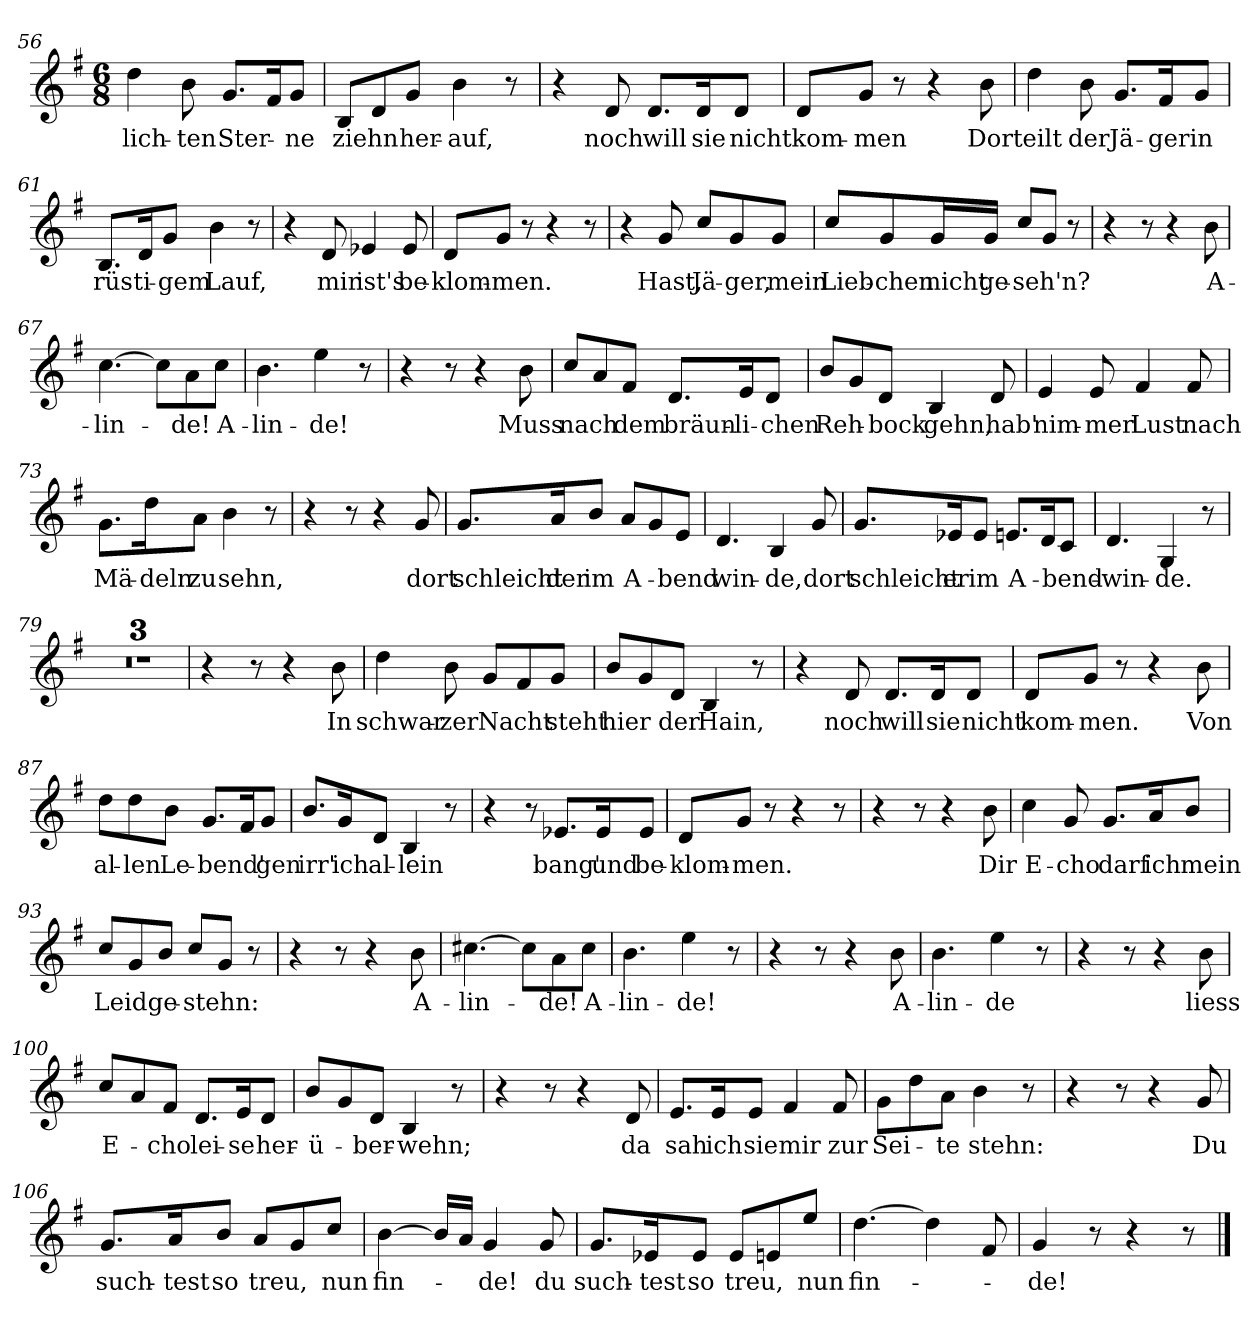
**kern	**text
*part1	*part1
*staff1	*staff1
*clefG2	*
*k[f#]	*
*M6/8	*
=56	=56
!	!LO:LY:b
4dd\	lich-
!	!LO:LY:b
8b\	-ten
!	!LO:LY:b
8.g/L	Ster-
16f#/K	.
!	!LO:LY:b
8g/J	-ne
!!LO:LB:g=z
=57	=57
!	!LO:LY:b
8B/L	ziehn
8d/	.
!	!LO:LY:b
8g/J	her-
!	!LO:LY:b
4b\	-auf,
8r	.
=58	=58
4r	.
!	!LO:LY:b
8d/	noch
!	!LO:LY:b
8.d/L	will
!	!LO:LY:b
16d/K	sie
!	!LO:LY:b
8d/J	nicht
=59	=59
!	!LO:LY:b
8d/L	kom-
!	!LO:LY:b
8g/J	-men
8r	.
4r	.
!	!LO:LY:b
8b\	Dort
=60	=60
!	!LO:LY:b
4dd\	eilt
!	!LO:LY:b
8b\	der
!	!LO:LY:b
8.g/L	Jä-
!	!LO:LY:b
16f#/K	-ger
!	!LO:LY:b
8g/J	in
=61	=61
!	!LO:LY:b
8.B/L	rüs-
!	!LO:LY:b
16d/K	-ti-
!	!LO:LY:b
8g/J	-gem
!	!LO:LY:b
4b\	Lauf,
8r	.
=62	=62
4r	.
!	!LO:LY:b
8d/	mir
!	!LO:LY:b
4e-X/	ist's
!	!LO:LY:b
8e-/	be-
!!LO:LB:g=z
=63	=63
!	!LO:LY:b
8d/L	-klom-
!	!LO:LY:b
8g/J	-men.
8r	.
4r	.
8r	.
=64	=64
4r	.
!	!LO:LY:b
8g/	Hast,
!	!LO:LY:b
8cc/L	Jä-
!	!LO:LY:b
8g/	-ger,
!	!LO:LY:b
8g/J	mein
=65	=65
!	!LO:LY:b
8cc/L	Lieb-
!	!LO:LY:b
8g/	-chen
!	!LO:LY:b
16g/L	nicht
!	!LO:LY:b
16g/JJ	ge-
!	!LO:LY:b
8cc/L	-seh'n?
8g/J	.
8r	.
=66	=66
4r	.
8r	.
4r	.
!	!LO:LY:b
8b\	A-
=67	=67
!	!LO:LY:b
[4.cc\	-lin-
8cc\L]	.
!	!LO:LY:b
8a\	-de!
!	!LO:LY:b
8cc\J	A-
=68	=68
!	!LO:LY:b
4.b\	-lin-
!	!LO:LY:b
4ee\	-de!
8r	.
=69	=69
4r	.
8r	.
4r	.
!	!LO:LY:b
8b\	Muss
!!LO:PB:g=z
=70	=70
!	!LO:LY:b
8cc/L	nach
8a/	.
!	!LO:LY:b
8f#/J	dem
!	!LO:LY:b
8.d/L	bräun-
!	!LO:LY:b
16e/K	-li-
!	!LO:LY:b
8d/J	-chen
=71	=71
!	!LO:LY:b
8b/L	Reh-
8g/	.
!	!LO:LY:b
8d/J	-bock
!	!LO:LY:b
4B/	gehn,
!	!LO:LY:b
8d/	hab'
=72	=72
!	!LO:LY:b
4e/	nim-
!	!LO:LY:b
8e/	-mer
!	!LO:LY:b
4f#/	Lust
!	!LO:LY:b
8f#/	nach
=73	=73
!	!LO:LY:b
8.g\L	Mä-
!	!LO:LY:b
16dd\K	-deln
!	!LO:LY:b
8a\J	zu
!	!LO:LY:b
4b\	sehn,
8r	.
=74	=74
4r	.
8r	.
4r	.
!	!LO:LY:b
8g/	dort
!!LO:LB:g=z
=75	=75
!	!LO:LY:b
8.g/L	schleicht
!	!LO:LY:b
16a/K	der
!	!LO:LY:b
8b/J	im
!	!LO:LY:b
8a/L	A-
8g/	.
!	!LO:LY:b
8e/J	-bend
=76	=76
!	!LO:LY:b
4.d/	win-
!	!LO:LY:b
4B/	-de,
!	!LO:LY:b
8g/	dort
=77	=77
!	!LO:LY:b
8.g/L	schleicht
!	!LO:LY:b
16e-X/K	er
!	!LO:LY:b
8e-/J	im
!	!LO:LY:b
8.en/L	A-
16d/K	.
!	!LO:LY:b
8c/J	-bend-
=78	=78
!	!LO:LY:b
4.d/	-win-
!	!LO:LY:b
4G/	-de.
8r	.
=79	=79
2.r	.
=80	=80
2.r	.
=81	=81
2.r	.
=82	=82
4r	.
8r	.
4r	.
!	!LO:LY:b
8b\	In
!!LO:LB:g=z
=83	=83
!	!LO:LY:b
4dd\	schwar-
!	!LO:LY:b
8b\	-zer
!	!LO:LY:b
8g/L	Nacht
8f#/	.
!	!LO:LY:b
8g/J	steht
=84	=84
!	!LO:LY:b
8b/L	hier
8g/	.
!	!LO:LY:b
8d/J	der
!	!LO:LY:b
4B/	Hain,
8r	.
=85	=85
4r	.
!	!LO:LY:b
8d/	noch
!	!LO:LY:b
8.d/L	will
!	!LO:LY:b
16d/K	sie
!	!LO:LY:b
8d/J	nicht
=86	=86
!	!LO:LY:b
8d/L	kom-
!	!LO:LY:b
8g/J	-men.
8r	.
4r	.
!	!LO:LY:b
8b\	Von
=87	=87
!	!LO:LY:b
8dd\L	al-
!	!LO:LY:b
8dd\	-len
!	!LO:LY:b
8b\J	Le-
!	!LO:LY:b
8.g/L	-bend'
16f#/K	.
!	!LO:LY:b
8g/J	-gen
=88	=88
!	!LO:LY:b
8.b/L	irr'
!	!LO:LY:b
16g/K	ich
!	!LO:LY:b
8d/J	al-
!	!LO:LY:b
4B/	-lein
8r	.
!!LO:LB:g=z
=89	=89
4r	.
8r	.
!	!LO:LY:b
8.e-X/L	bang'
!	!LO:LY:b
16e-/K	und
!	!LO:LY:b
8e-/J	be-
=90	=90
!	!LO:LY:b
8d/L	-klom-
!	!LO:LY:b
8g/J	-men.
8r	.
4r	.
8r	.
=91	=91
4r	.
8r	.
4r	.
!	!LO:LY:b
8b\	Dir
=92	=92
!	!LO:LY:b
4cc\	E-
!	!LO:LY:b
8g/	-cho
!	!LO:LY:b
8.g/L	darf
!	!LO:LY:b
16a/K	ich
!	!LO:LY:b
8b/J	mein
=93	=93
!	!LO:LY:b
8cc/L	Leid
8g/	.
!	!LO:LY:b
8b/J	ge-
!	!LO:LY:b
8cc/L	-stehn:
8g/J	.
8r	.
=94	=94
4r	.
8r	.
4r	.
!	!LO:LY:b
8b\	A-
=95	=95
!	!LO:LY:b
[4.cc#X\	-lin-
8cc#\L]	.
!	!LO:LY:b
8a\	-de!
!	!LO:LY:b
8cc#\J	A-
=96	=96
!	!LO:LY:b
4.b\	-lin-
!	!LO:LY:b
4ee\	-de!
8r	.
!!LO:LB:g=z
=97	=97
4r	.
8r	.
4r	.
!	!LO:LY:b
8b\	A-
=98	=98
!	!LO:LY:b
4.b\	-lin-
!	!LO:LY:b
4ee\	-de
8r	.
=99	=99
4r	.
8r	.
4r	.
!	!LO:LY:b
8b\	liess
=100	=100
!	!LO:LY:b
8cc/L	E-
8a/	.
!	!LO:LY:b
8f#/J	-cho
!	!LO:LY:b
8.d/L	lei-
!	!LO:LY:b
16e/K	-se
!	!LO:LY:b
8d/J	her-
=101	=101
!	!LO:LY:b
8b/L	-ü-
8g/	.
!	!LO:LY:b
8d/J	-ber-
!	!LO:LY:b
4B/	-wehn;
8r	.
=102	=102
4r	.
8r	.
4r	.
!	!LO:LY:b
8d/	da
=103	=103
!	!LO:LY:b
8.e/L	sah
!	!LO:LY:b
16e/K	ich
!	!LO:LY:b
8e/J	sie
!	!LO:LY:b
4f#/	mir
!	!LO:LY:b
8f#/	zur
=104	=104
!	!LO:LY:b
8g\L	Sei-
8dd\	.
!	!LO:LY:b
8a\J	-te
!	!LO:LY:b
4b\	stehn:
8r	.
!!LO:LB:g=z
=105	=105
4r	.
8r	.
4r	.
!	!LO:LY:b
8g/	Du
=106	=106
!	!LO:LY:b
8.g/L	such-
!	!LO:LY:b
16a/K	-test
!	!LO:LY:b
8b/J	so
!	!LO:LY:b
8a/L	treu,
8g/	.
!	!LO:LY:b
8cc/J	nun
=107	=107
!	!LO:LY:b
[4b\	fin-
16b/LL]	.
16a/JJ	.
!	!LO:LY:b
4g/	-de!
!	!LO:LY:b
8g/	du
=108	=108
!	!LO:LY:b
8.g/L	such-
!	!LO:LY:b
16e-X/K	-test
!	!LO:LY:b
8e-/J	so
!	!LO:LY:b
8e-/L	treu,
8en/	.
!	!LO:LY:b
8ee/J	nun
=109	=109
!	!LO:LY:b
[4.dd\	fin-
4dd\]	.
8f#/	.
=110	=110
!	!LO:LY:b
4g/	-de!
8r	.
4r	.
8r	.
==	==
*-	*-
